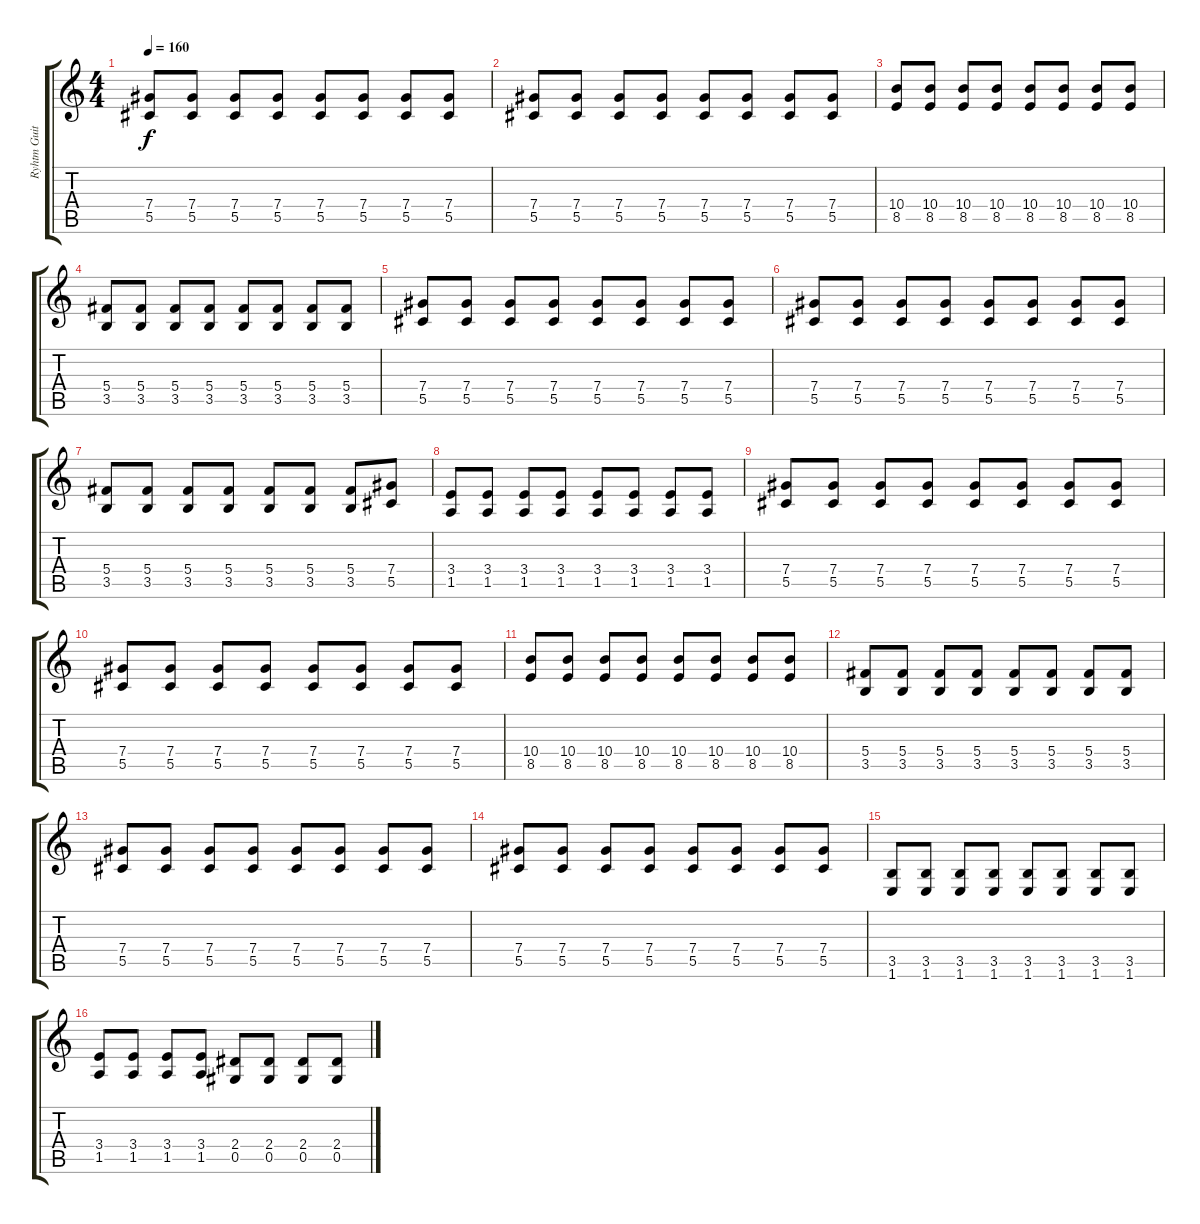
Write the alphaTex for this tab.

\track ("Ryhtm Guitar (Eduardo Kawanaka)" "Ryhtm Guit") {instrument overdrivenguitar}
\staff {score tabs}
\tuning (Eb4 Bb3 Gb3 Db3 Ab2 Eb2) {hide}
\ts (4 4)
\tempo 160
\clef g2
\ks c
(7.4 5.5).8{dy f} (7.4 5.5).8 (7.4 5.5).8 (7.4 5.5).8 (7.4 5.5).8 (7.4 5.5).8 (7.4 5.5).8 (7.4 5.5).8 |
(7.4 5.5).8 (7.4 5.5).8 (7.4 5.5).8 (7.4 5.5).8 (7.4 5.5).8 (7.4 5.5).8 (7.4 5.5).8 (7.4 5.5).8 |
(10.4 8.5).8 (10.4 8.5).8 (10.4 8.5).8 (10.4 8.5).8 (10.4 8.5).8 (10.4 8.5).8 (10.4 8.5).8 (10.4 8.5).8 |
(5.4 3.5).8 (5.4 3.5).8 (5.4 3.5).8 (5.4 3.5).8 (5.4 3.5).8 (5.4 3.5).8 (5.4 3.5).8 (5.4 3.5).8 |
(7.4 5.5).8 (7.4 5.5).8 (7.4 5.5).8 (7.4 5.5).8 (7.4 5.5).8 (7.4 5.5).8 (7.4 5.5).8 (7.4 5.5).8 |
(7.4 5.5).8 (7.4 5.5).8 (7.4 5.5).8 (7.4 5.5).8 (7.4 5.5).8 (7.4 5.5).8 (7.4 5.5).8 (7.4 5.5).8 |
(5.4 3.5).8 (5.4 3.5).8 (5.4 3.5).8 (5.4 3.5).8 (5.4 3.5).8 (5.4 3.5).8 (5.4 3.5).8 (7.4 5.5).8 |
(3.4 1.5).8 (3.4 1.5).8 (3.4 1.5).8 (3.4 1.5).8 (3.4 1.5).8 (3.4 1.5).8 (3.4 1.5).8 (3.4 1.5).8 |
(7.4 5.5).8 (7.4 5.5).8 (7.4 5.5).8 (7.4 5.5).8 (7.4 5.5).8 (7.4 5.5).8 (7.4 5.5).8 (7.4 5.5).8 |
(7.4 5.5).8 (7.4 5.5).8 (7.4 5.5).8 (7.4 5.5).8 (7.4 5.5).8 (7.4 5.5).8 (7.4 5.5).8 (7.4 5.5).8 |
(10.4 8.5).8 (10.4 8.5).8 (10.4 8.5).8 (10.4 8.5).8 (10.4 8.5).8 (10.4 8.5).8 (10.4 8.5).8 (10.4 8.5).8 |
(5.4 3.5).8 (5.4 3.5).8 (5.4 3.5).8 (5.4 3.5).8 (5.4 3.5).8 (5.4 3.5).8 (5.4 3.5).8 (5.4 3.5).8 |
(7.4 5.5).8 (7.4 5.5).8 (7.4 5.5).8 (7.4 5.5).8 (7.4 5.5).8 (7.4 5.5).8 (7.4 5.5).8 (7.4 5.5).8 |
(7.4 5.5).8 (7.4 5.5).8 (7.4 5.5).8 (7.4 5.5).8 (7.4 5.5).8 (7.4 5.5).8 (7.4 5.5).8 (7.4 5.5).8 |
(3.5 1.6).8 (3.5 1.6).8 (3.5 1.6).8 (3.5 1.6).8 (3.5 1.6).8 (3.5 1.6).8 (3.5 1.6).8 (3.5 1.6).8 |
(3.4 1.5).8 (3.4 1.5).8 (3.4 1.5).8 (3.4 1.5).8 (2.4 0.5).8 (2.4 0.5).8 (2.4 0.5).8 (2.4 0.5).8
